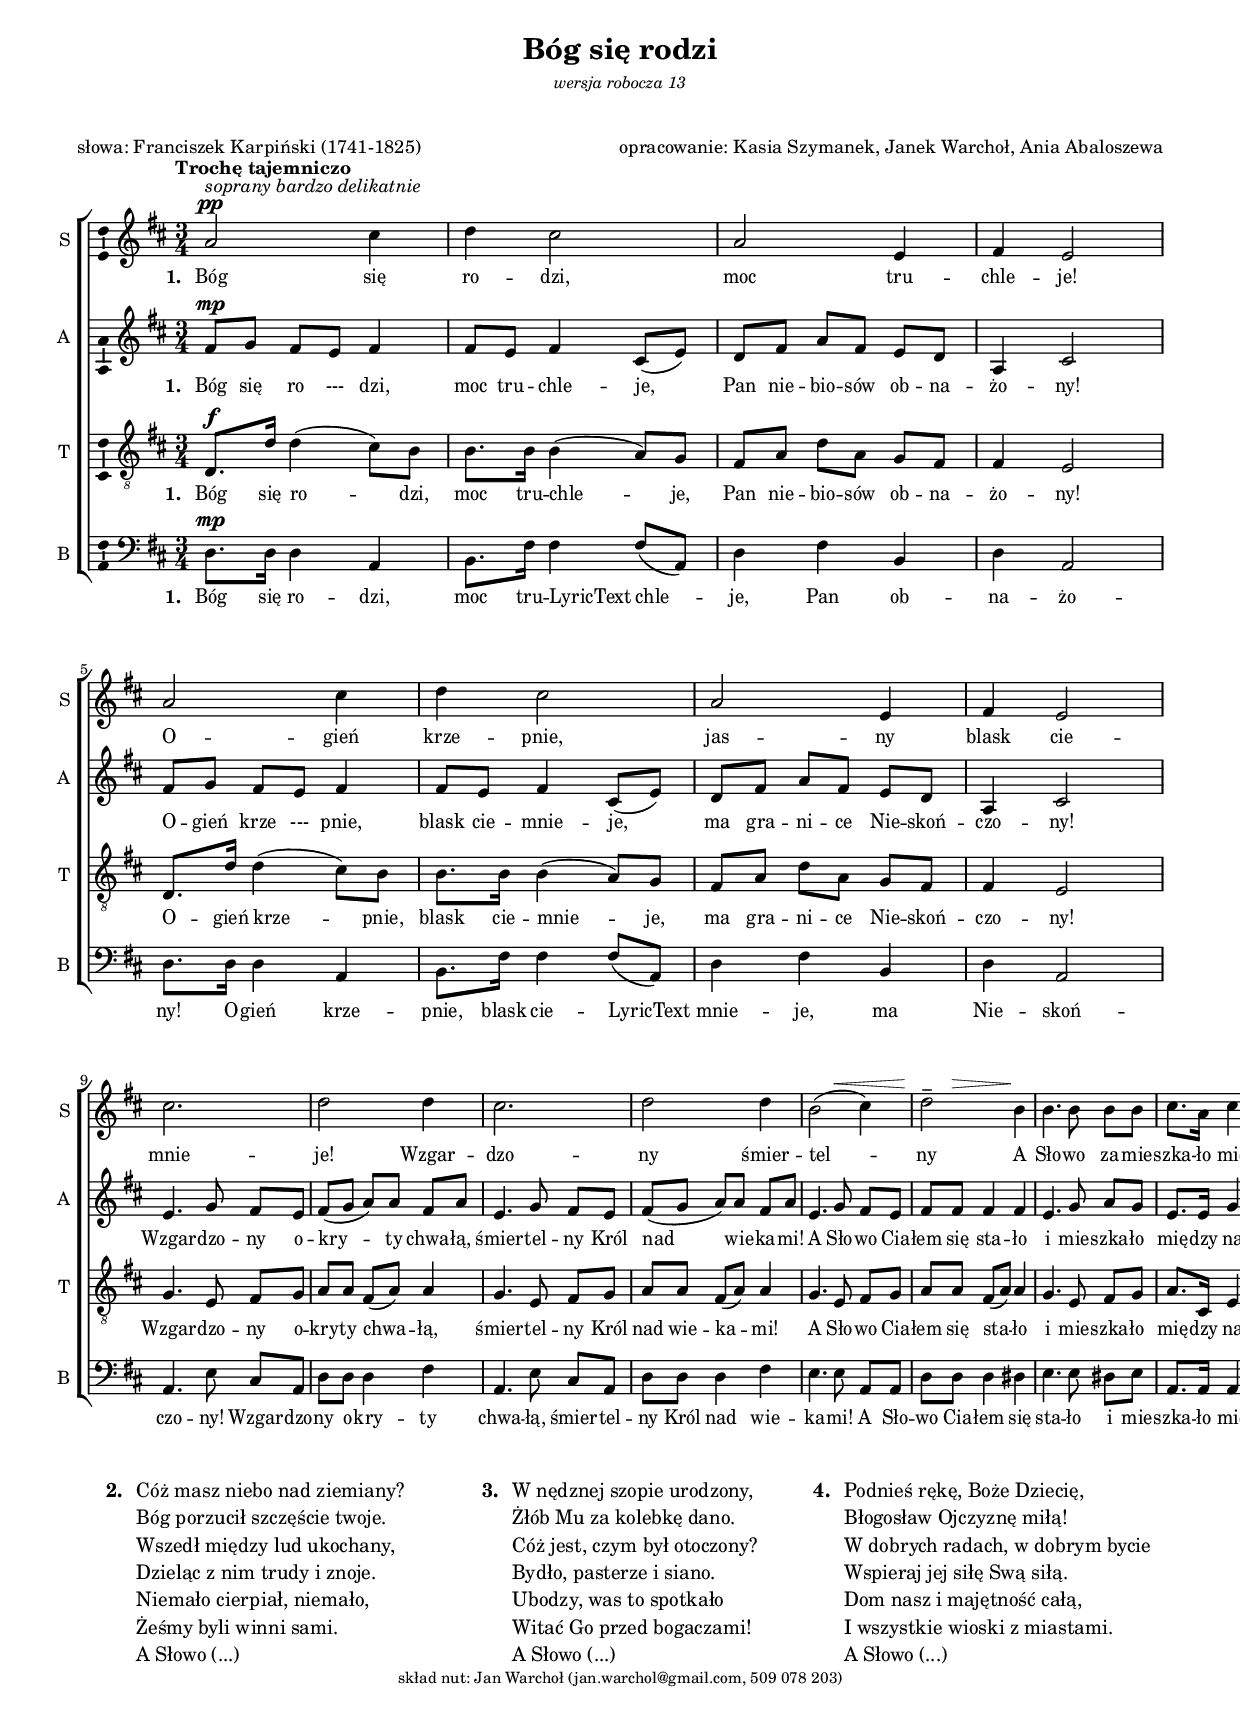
\version "2.18.2"
#(ly:set-option 'strokeadjust #t)

\header {
  title = \markup "Bóg się rodzi"
  subsubtitle = \markup \column { \normal-text \italic "wersja robocza 13" " " " " }
  poet = "słowa: Franciszek Karpiński (1741-1825)"
  composer = "opracowanie: Kasia Szymanek, Janek Warchoł, Ania Abaloszewa"
}

%--------------------------------MELODIA
metrumitp = {
  \key d \major
  \time 3/4
  \set Timing.beamExceptions = #'()
  \tempo "Trochę tajemniczo"
}
melodiaSopranu =
\relative f' {
  \metrumitp
  <>^\markup \italic "soprany bardzo delikatnie"
  <>\pp
  a2 cis4 |
  d4 cis2 |
  a2 e4 |
  fis4 e2 |
  a2 cis4 |
  d4 cis2 |
  a2 e4 |
  fis4 e2 |
  \repeat unfold 2 {
    cis'2. |
    d2 d4 |
  }
  \override Hairpin.height = #0.5
  \override Hairpin.thickness = #0.6
  << { b	2( cis4) } { s4. s \< } >> |
  << d2\! -- { s8 s4\> s8\! } >> b4 |
  <<
    {
      b4. b8 b b |
      cis8. a16 cis4 d |
    }
    %{
    \new Voice = sopranPierwszy {
      \voiceOne
      \set fontSize = #-2
      b2 b'4-\tweak X-offset -3 ^\mp |
      a8 a e e d d |
    }
    \new Lyrics \with { alignAboveContext = sopran }
    \lyricsto sopranPierwszy \lyricmode {
      \set fontSize = #-2
      za -- mie -- szka -- ło mię -- dzy na -- mi.
    }
    %}
  >>
  \bar "|."
}

melodiaAltu =
\relative f' {
  \metrumitp
  <>\mp
  \repeat unfold 2 {
    fis8 g fis e fis4 |
    fis8 e fis4 cis8( e) |
    d8 fis a fis e d |
    a4 cis2 |
  }
  \repeat unfold 2 {
    e4. g8 fis e |
    fis8( g a) a fis a |
  }
  e4. g8 fis e |
  fis8 fis fis4 fis |
  e4. g8 a g |
  e8. e16 g4 fis |
  \bar "|."
}

melodiaTenorow =
\relative f {
  \metrumitp
  <>\f
  \repeat unfold 2 {
    d8. d'16 d4( cis8) b |
    b8. b16 b4( a8) g |
    fis8 a d a g fis |
    fis4 e2 |
  }
  \repeat unfold 3 {
    g4. e8 fis g |
    a8 a fis( a) a4 |
  }
  g4. e8 fis g |
  a8. cis,16 e4 d |
  \bar "|."
}

melodiaBasow =
\relative f {
  \metrumitp
  <>\mp
  \repeat unfold 2 {
    d8. d16 d4 a |
    b8. fis'16 fis4 fis8( a,) |
    d4 fis b, |
    d4 a2 |
  }
  \repeat unfold 2 {
    a4. e'8 cis a |
    d8 d d4 fis |
  }
  e4. e8 a, a |
  d8 d d4 dis |
  e4. e8 dis e |
  a,8. a16 a4 d |
  \bar "|."
}
akordy = \chordmode {
}

%--------------------------------SŁOWA

wzgardzony = \lyricmode {
  Wzgar -- dzo -- ny o -- kry -- ty chwa -- łą,
  śmier -- tel -- ny Król nad wie -- ka -- mi!
  A Sło -- wo Cia -- łem się sta -- ło
  i mie -- szka -- ło mię -- dzy na -- mi.
  i mie -- szka -- ło mię -- dzy na -- mi.
}

tekstSopranu = \lyricmode {
  \set stanza = "1. "
  Bóg się ro -- dzi, moc  tru -- chle -- je!
  O -- gień krze -- pnie, jas -- ny blask cie -- mnie -- je!
  Wzgar -- dzo -- ny \break śmier -- tel -- ny
  A Sło -- wo
  za -- mie -- szka -- ło mię -- dzy na -- mi.
}
tekstAltu = \lyricmode {
  \set stanza = "1. "
  Bóg się ro --- dzi,  moc  tru -- chle -- je,
  Pan nie -- bio -- sów ob -- na -- żo -- ny!
  O -- gień krze --- pnie, blask cie -- mnie -- je,
  ma gra -- ni -- ce Nie -- skoń -- czo -- ny!
  \wzgardzony
}
tekstTenorow = \lyricmode {
  \set stanza = "1. "
  Bóg się ro -- dzi, moc  tru -- chle -- je,
  Pan nie -- bio -- sów ob -- na -- żo -- ny!
  O -- gień krze -- pnie, blask cie -- mnie -- je,
  ma gra -- ni -- ce Nie -- skoń -- czo -- ny!
  \wzgardzony
}
tekstBasow = \lyricmode {
  \set stanza = "1. "
  Bóg się ro -- dzi, moc  tru -- \once \tweak X-offset 0 LyricText chle -- je,
  Pan ob -- na -- żo -- ny!
  O -- gień krze -- pnie, blask cie -- \once \tweak X-offset 0 LyricText mnie -- je,
  ma Nie -- skoń -- czo -- ny!
  \wzgardzony
}

zwrotkaII = \markup \column {
  "Cóż masz niebo nad ziemiany? "
  "Bóg porzucił szczęście twoje."
  "Wszedł między lud ukochany,"
  "Dzieląc z nim trudy i znoje."
  "Niemało cierpiał, niemało,"
  "Żeśmy byli winni sami."
  "A Słowo (...)"
}
zwrotkaIII = \markup \column {
  "W nędznej szopie urodzony, "
  "Żłób Mu za kolebkę dano."
  "Cóż jest, czym był otoczony?"
  "Bydło, pasterze i siano."
  "Ubodzy, was to spotkało"
  "Witać Go przed bogaczami!"
  "A Słowo (...)"
}
zwrotkaIV = \markup \column {
  "Podnieś rękę, Boże Dziecię,"
  "Błogosław Ojczyznę miłą!"
  "W dobrych radach, w dobrym bycie"
  "Wspieraj jej siłę Swą siłą."
  "Dom nasz i majętność całą,"
  "I wszystkie wioski z miastami."
  "A Słowo (...)"
}
zwrotkaV = \markup {
}

%--------------------------------USTAWIENIA

#(set-global-staff-size 16)

\paper {
  indent = 2 \mm
  system-count = 3
  short-indent = 2 \mm
  left-margin = 13 \mm
  right-margin = 13 \mm
  top-markup-spacing #'basic-distance = 5
  markup-system-spacing #'basic-distance = 24
  system-system-spacing #'basic-distance = 18
  system-system-spacing #'padding = 1
  score-markup-spacing #'basic-distance = 15
  %ragged-last-bottom = ##f
}

#(define powiekszenie-zwrotek '(1.05 . 1.1))
#(define interlinia '(baseline-skip . 3)) % 3 is Lily default
odstepMiedzyZwrotkami = \markup \vspace #2
odstepOdNumeruDoZwrotki = \markup \hspace #1

\layout {
  \override LyricText #'stencil =
  #(lambda (grob)
     (ly:stencil-scale (lyric-text::print grob) 0.9 1))
}

%--------------------------------STRUKTURA

\score {
  \new ChoirStaff <<
    \new ChordNames {
      \germanChords
      \set chordNameLowercaseMinor = ##t
      \akordy
    }
    \new Staff = sopran {
      \clef treble
      \set Staff.instrumentName = "S "
      \set Staff.shortInstrumentName = "S "
      \new Voice = sopran
      \with { \consists "Ambitus_engraver" } {
        \set Staff.midiInstrument = "choir aahs"
        \dynamicUp
        \tupletUp
        \melodiaSopranu
      }
    }
    \new Lyrics \lyricsto sopran \tekstSopranu

    \new Staff = alt
    \with { \consists "Ambitus_engraver" } {
      \clef treble
      \set Staff.instrumentName = "A "
      \set Staff.shortInstrumentName = "A "
      \new Voice = alt {
        \set Staff.midiInstrument = "choir aahs"
        \dynamicUp
        \tupletUp
        \melodiaAltu
      }
    }
    \new Lyrics \lyricsto alt \tekstAltu

    \new Staff = tenor
    \with { \consists "Ambitus_engraver" } {
      \clef "treble_8"
      \set Staff.instrumentName = "T "
      \set Staff.shortInstrumentName = "T "
      \new Voice = tenor {
        \set Staff.midiInstrument = "choir aahs"
        \dynamicUp
        \tupletUp
        \melodiaTenorow
      }
    }
    \new Lyrics \lyricsto tenor \tekstTenorow

    \new Staff = bas
    \with { \consists "Ambitus_engraver" } {
      \clef bass
      \set Staff.instrumentName = "B "
      \set Staff.shortInstrumentName = "B "
      \new Voice = bas {
        \set Staff.midiInstrument = "choir aahs"
        \dynamicUp
        \tupletUp
        \melodiaBasow
      }
    }
    \new Lyrics \lyricsto bas \tekstBasow
  >>
  \layout {
  }
  \midi {
    \tempo 4=85
  }
}

\markup {
  \fill-line {
    \scale #powiekszenie-zwrotek {
      \null

      \override #interlinia
      \line {
        \bold
        "2."
        \odstepOdNumeruDoZwrotki
        \zwrotkaII
      }

      \null

      \override #interlinia
      \line {
        \bold
        "3."
        \odstepOdNumeruDoZwrotki
        \zwrotkaIII
      }

      \null

      \override #interlinia
      \line {
        \bold
        "4."
        \odstepOdNumeruDoZwrotki
        \zwrotkaIV
      }

      \null
    }
  }
}

%--------------------------------STOPKA

\paper {
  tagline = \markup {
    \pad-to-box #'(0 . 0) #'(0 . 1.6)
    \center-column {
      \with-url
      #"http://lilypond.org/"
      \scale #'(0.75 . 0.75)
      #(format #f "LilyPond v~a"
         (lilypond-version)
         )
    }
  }

  oddFooterMarkup = \markup {
    \override #'(baseline-skip . 1)
    \column {
      \fill-line {
        %% Copyright header field only on first page in each bookpart.
        \on-the-fly #part-first-page {
          \override #'(baseline-skip . 2)
          \center-column {
            \scale #'(1 . 1)
            \fromproperty #'header:copyright
            \scale #'(0.85 . 0.85)
            "skład nut: Jan Warchoł (jan.warchol@gmail.com, 509 078 203)"
          }
        }
      }
      \fill-line {
        %% Tagline header field only on last page in the book.
        \on-the-fly #last-page \fromproperty #'header:tagline
      }
    }
  }
}
